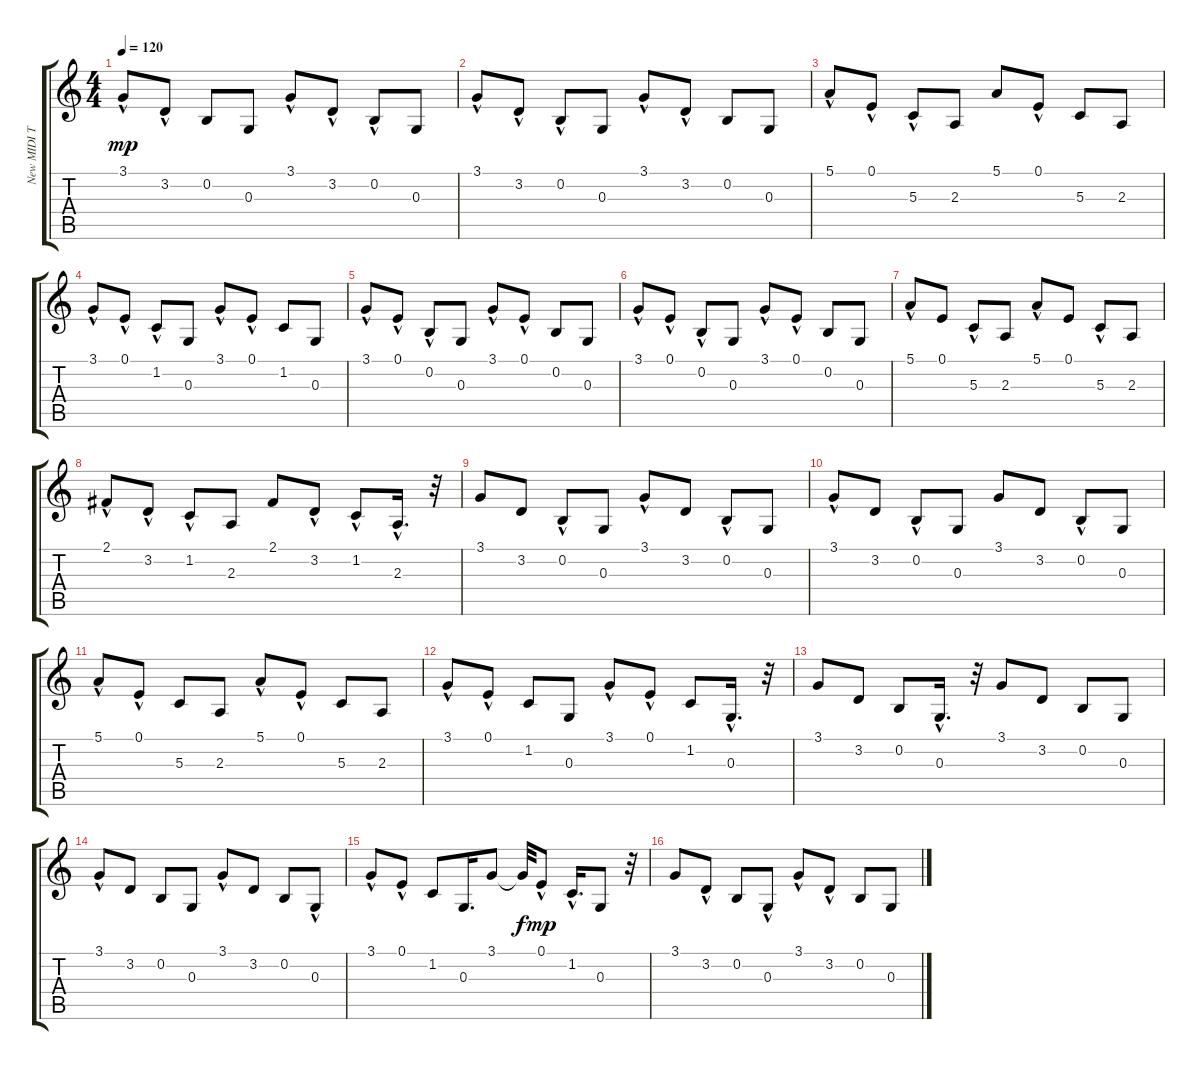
\track ("New MIDI Track" "New MIDI T") {instrument orchestralharp}
\staff {score tabs}
\tuning (E4 B3 G3 D3 A2 E2) {hide}
\ts (4 4)
\tempo 120
\clef g2
\ks c
3.1{hac}.8{dy mp} 3.2{hac}.8 0.2.8 0.3.8 3.1{hac}.8 3.2{hac}.8 0.2{hac}.8 0.3.8 |
3.1{hac}.8 3.2{hac}.8 0.2{hac}.8 0.3.8 3.1{hac}.8 3.2{hac}.8 0.2.8 0.3.8 |
5.1{hac}.8 0.1{hac}.8 5.3{hac}.8 2.3.8 5.1.8 0.1{hac}.8 5.3.8 2.3.8 |
3.1{hac}.8 0.1{hac}.8 1.2{hac}.8 0.3.8 3.1{hac}.8 0.1{hac}.8 1.2.8 0.3.8 |
3.1{hac}.8 0.1{hac}.8 0.2{hac}.8 0.3.8 3.1{hac}.8 0.1{hac}.8 0.2.8 0.3.8 |
3.1{hac}.8 0.1{hac}.8 0.2{hac}.8 0.3.8 3.1{hac}.8 0.1{hac}.8 0.2.8 0.3.8 |
5.1{hac}.8 0.1.8 5.3{hac}.8 2.3.8 5.1{hac}.8 0.1.8 5.3{hac}.8 2.3.8 |
2.1{hac}.8 3.2{hac}.8 1.2{hac}.8 2.3.8 2.1.8 3.2{hac}.8 1.2{hac}.8 2.3{hac}.16{d} r.32 |
3.1.8 3.2.8 0.2{hac}.8 0.3.8 3.1{hac}.8 3.2.8 0.2{hac}.8 0.3.8 |
3.1{hac}.8 3.2.8 0.2{hac}.8 0.3.8 3.1.8 3.2.8 0.2{hac}.8 0.3.8 |
5.1{hac}.8 0.1{hac}.8 5.3.8 2.3.8 5.1{hac}.8 0.1{hac}.8 5.3.8 2.3.8 |
3.1{hac}.8 0.1{hac}.8 1.2.8 0.3.8 3.1{hac}.8 0.1{hac}.8 1.2.8 0.3{hac}.16{d} r.32 |
3.1.8 3.2.8 0.2.8 0.3{hac}.16{d} r.32 3.1.8 3.2.8 0.2.8 0.3.8 |
3.1{hac}.8 3.2.8 0.2.8 0.3.8 3.1{hac}.8 3.2.8 0.2.8 0.3{hac}.8 |
3.1{hac}.8 0.1{hac}.8 1.2.8 0.3.16{d} 3.1.8 3.1{t}.32{dy f} 0.1{hac}.8{dy mp} 1.2{hac}.16{d} 0.3.8 r.32 |
3.1.8 3.2{hac}.8 0.2.8 0.3{hac}.8 3.1{hac}.8 3.2{hac}.8 0.2.8 0.3.8
